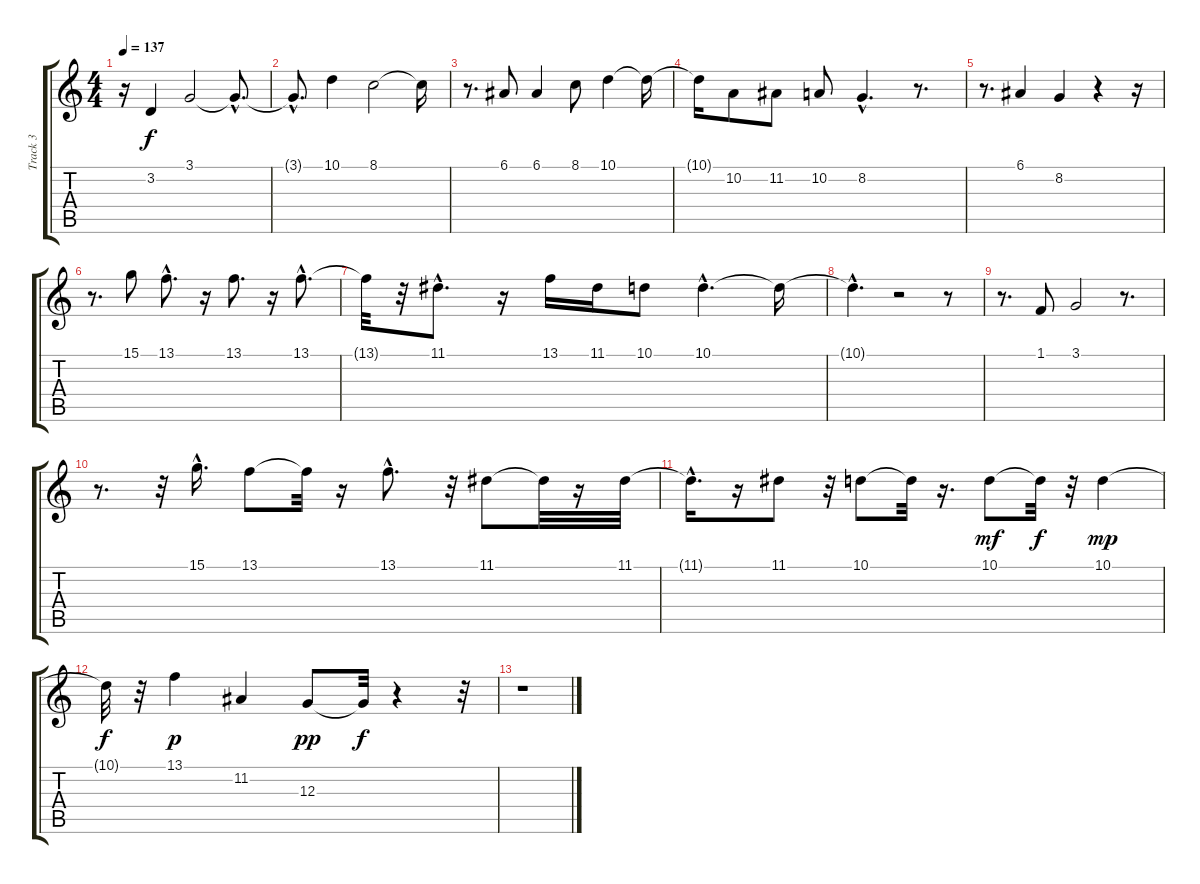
\track ("Track 3" "Track 3") {instrument lead1square}
\staff {score tabs}
\tuning (E4 B3 G3 D3 A2 E2) {hide}
\ts (4 4)
\tempo 137
\clef g2
\ks c
r.16{dy f} 3.2.4 3.1.2 3.1{hac t}.8{d} |
3.1{hac t}.8{d} 10.1.4 8.1.2 8.1{t}.16 |
r.8{d} 6.1.8 6.1.4 8.1.8 10.1.4 10.1{t}.16 |
10.1{t}.16 10.2.8 11.2.8 10.2.8 8.2{hac}.4{d} r.8{d} |
r.8{d} 6.1.4 8.2.4 r.4 r.16 |
r.8{d} 15.1.8 13.1{hac}.8{d} r.16 13.1.8{d} r.16 13.1{hac}.8{d} |
13.1{t}.32 r.32 11.1{hac}.8{d} r.16 13.1.16 11.1.16 10.1.8 10.1{hac}.4{d} 10.1{t}.16 |
10.1{hac t}.4{d} r.2 r.8 |
r.8{d} 1.1.8 3.1.2 r.8{d} |
r.8{d} r.32 15.1{hac}.16{d} 13.1.8 13.1{t}.32 r.16 13.1{hac}.8{d} r.32 11.1.8 11.1{t}.32 r.16 11.1.32 |
11.1{hac t}.16{d} r.16 11.1.8 r.32 10.1.8 10.1{t}.32 r.16{d} 10.1.8{dy mf} 10.1{t}.32{dy f} r.32 10.1.4{dy mp} |
10.1{t}.32{dy f} r.32 13.1.4{dy p} 11.2.4 12.3.8{dy pp} 12.3{t}.32{dy f} r.4 r.32 |
r.1
